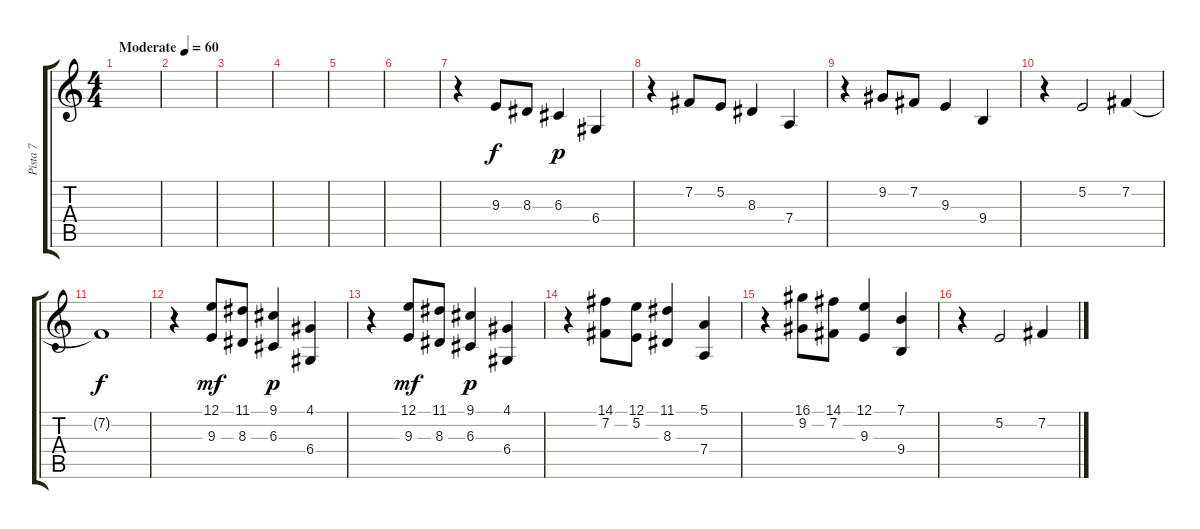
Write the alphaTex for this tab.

\track ("Pista 7" "Pista 7") {instrument viola}
\staff {score tabs}
\tuning (E4 B3 G3 D3 A2 E2) {hide}
\ts (4 4)
\tempo (60 "Moderate")
\clef g2
\ks c
|
|
|
|
|
|
r.4 9.3.8 8.3.8 6.3.4{dy p} 6.4.4 |
r.4 7.2.8 5.2.8 8.3.4 7.4.4 |
r.4 9.2.8 7.2.8 9.3.4 9.4.4 |
r.4 5.2.2 7.2.4 |
7.2{t}.1{dy f} |
r.4 (12.1 9.3).8{dy mf} (11.1 8.3).8 (9.1 6.3).4{dy p} (4.1 6.4).4 |
r.4 (12.1 9.3).8{dy mf} (11.1 8.3).8 (9.1 6.3).4{dy p} (4.1 6.4).4 |
r.4 (14.1 7.2).8 (12.1 5.2).8 (11.1 8.3).4 (5.1 7.4).4 |
r.4 (16.1 9.2).8 (14.1 7.2).8 (12.1 9.3).4 (7.1 9.4).4 |
r.4 5.2.2 7.2.4
